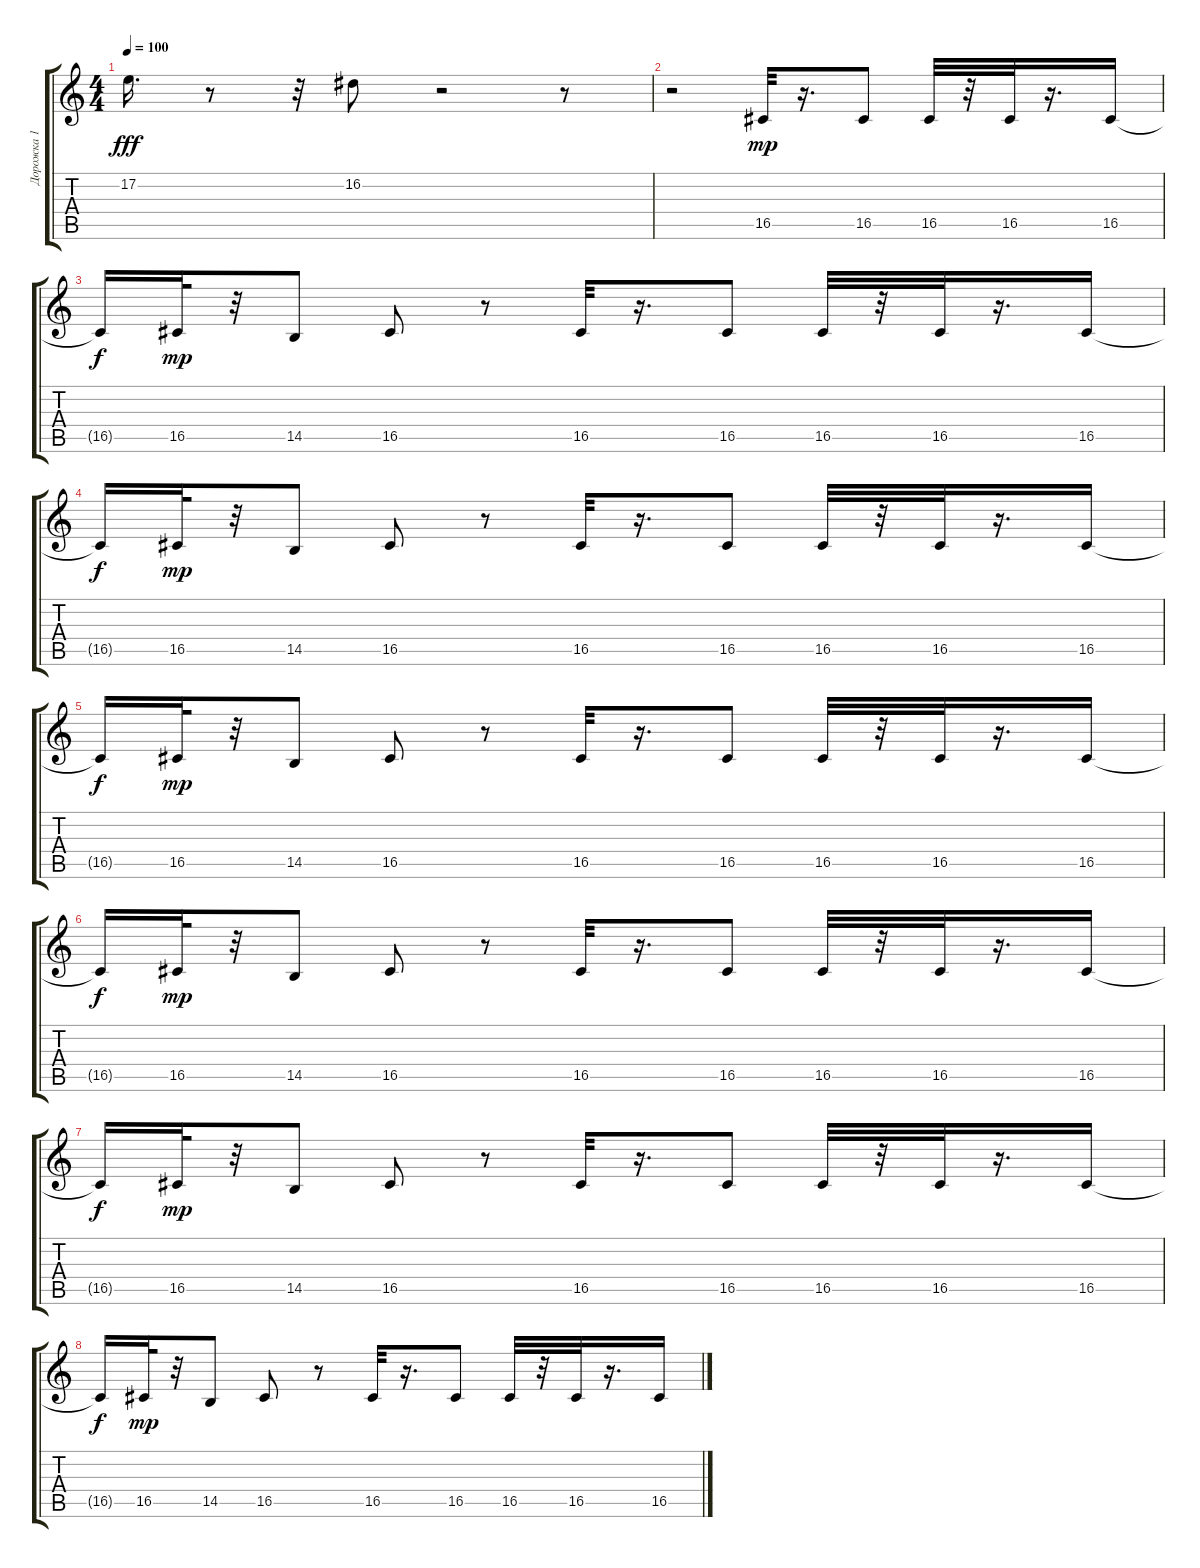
\track ("Дорожка 1" "Дорожка 1") {instrument clarinet}
\staff {score tabs}
\tuning (E4 B3 G3 D3 A2 E2) {hide}
\ts (4 4)
\tempo 100
\clef g2
\ks c
17.2.16{d dy fff} r.8 r.32 16.2.8 r.2 r.8 |
r.2 16.5.32{dy mp} r.16{d} 16.5.8 16.5.32 r.32 16.5.32 r.16{d} 16.5.16 |
16.5{t}.16{dy f} 16.5.32{dy mp} r.32 14.5.8 16.5.8 r.8 16.5.32 r.16{d} 16.5.8 16.5.32 r.32 16.5.32 r.16{d} 16.5.16 |
16.5{t}.16{dy f} 16.5.32{dy mp} r.32 14.5.8 16.5.8 r.8 16.5.32 r.16{d} 16.5.8 16.5.32 r.32 16.5.32 r.16{d} 16.5.16 |
16.5{t}.16{dy f} 16.5.32{dy mp} r.32 14.5.8 16.5.8 r.8 16.5.32 r.16{d} 16.5.8 16.5.32 r.32 16.5.32 r.16{d} 16.5.16 |
16.5{t}.16{dy f} 16.5.32{dy mp} r.32 14.5.8 16.5.8 r.8 16.5.32 r.16{d} 16.5.8 16.5.32 r.32 16.5.32 r.16{d} 16.5.16 |
16.5{t}.16{dy f} 16.5.32{dy mp} r.32 14.5.8 16.5.8 r.8 16.5.32 r.16{d} 16.5.8 16.5.32 r.32 16.5.32 r.16{d} 16.5.16 |
16.5{t}.16{dy f} 16.5.32{dy mp} r.32 14.5.8 16.5.8 r.8 16.5.32 r.16{d} 16.5.8 16.5.32 r.32 16.5.32 r.16{d} 16.5.16
